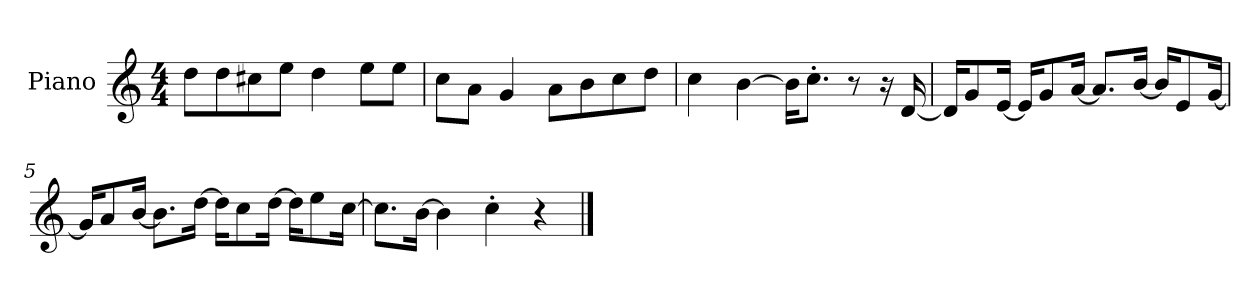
**kern
*part1
*staff1
*I"Piano
*I'P-no
*clefG2
*k[]
*M4/4
*MM90
=1
8dd\L
8dd\
8cc#X\
8ee\J
4dd\
8ee\L
8ee\J
=2
8cc\L
8a\J
4g/
8a\L
8b\
8cc\
8dd\J
=3
4cc\
[4b\
16b\KL]
8.cc'\J
8r
16r
[16d/
=4
16d/KL]
8g/
[16e/Jk
16e/KL]
8g/
[16a/Jk
8.a/L]
[16b/Jk
16b/KL]
8e/
[16g/Jk
!!LO:LB:g=z
=5
16g/KL]
8a/
[16b/Jk
8.b\L]
[16dd\Jk
16dd\KL]
8cc\
[16dd\Jk
16dd\KL]
8ee\
[16cc\Jk
=6
8.cc\L]
[16b\Jk
4b\]
4cc'\
4r
==
*-
